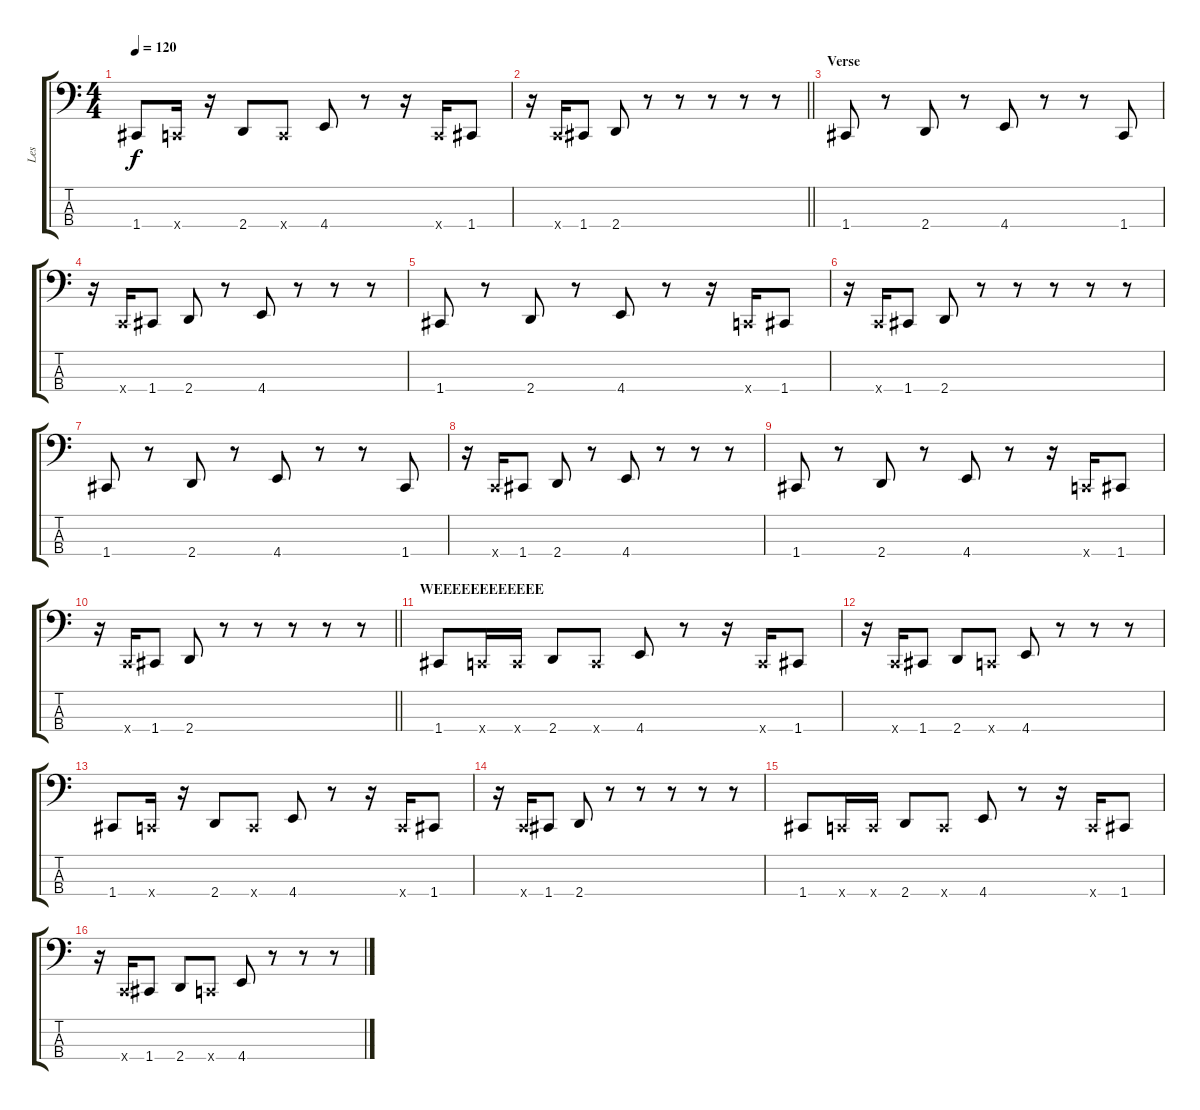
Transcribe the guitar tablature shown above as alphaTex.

\track ("Les" "Les") {instrument slapbass2}
\staff {score tabs}
\tuning (Eb2 Bb1 F1 C1) {hide}
\ts (4 4)
\tempo 120
\clef f4
\ks c
1.4.8{dy f} 0.4{x}.16 r.16 2.4.8 0.4{x}.8 4.4.8 r.8 r.16 0.4{x}.16 1.4.8 |
\barLineRight lightlight
r.16 0.4{x}.16 1.4.8 2.4.8 r.8 r.8 r.8 r.8 r.8 |
\section ("" "Verse")
1.4.8 r.8 2.4.8 r.8 4.4.8 r.8 r.8 1.4.8 |
r.16 0.4{x}.16 1.4.8 2.4.8 r.8 4.4.8 r.8 r.8 r.8 |
1.4.8 r.8 2.4.8 r.8 4.4.8 r.8 r.16 0.4{x}.16 1.4.8 |
r.16 0.4{x}.16 1.4.8 2.4.8 r.8 r.8 r.8 r.8 r.8 |
1.4.8 r.8 2.4.8 r.8 4.4.8 r.8 r.8 1.4.8 |
r.16 0.4{x}.16 1.4.8 2.4.8 r.8 4.4.8 r.8 r.8 r.8 |
1.4.8 r.8 2.4.8 r.8 4.4.8 r.8 r.16 0.4{x}.16 1.4.8 |
\barLineRight lightlight
r.16 0.4{x}.16 1.4.8 2.4.8 r.8 r.8 r.8 r.8 r.8 |
\section ("" "WEEEEEEEEEEEE")
1.4.8 0.4{x}.16 0.4{x}.16 2.4.8 0.4{x}.8 4.4.8 r.8 r.16 0.4{x}.16 1.4.8 |
r.16 0.4{x}.16 1.4.8 2.4.8 0.4{x}.8 4.4.8 r.8 r.8 r.8 |
1.4.8 0.4{x}.16 r.16 2.4.8 0.4{x}.8 4.4.8 r.8 r.16 0.4{x}.16 1.4.8 |
r.16 0.4{x}.16 1.4.8 2.4.8 r.8 r.8 r.8 r.8 r.8 |
1.4.8 0.4{x}.16 0.4{x}.16 2.4.8 0.4{x}.8 4.4.8 r.8 r.16 0.4{x}.16 1.4.8 |
r.16 0.4{x}.16 1.4.8 2.4.8 0.4{x}.8 4.4.8 r.8 r.8 r.8
